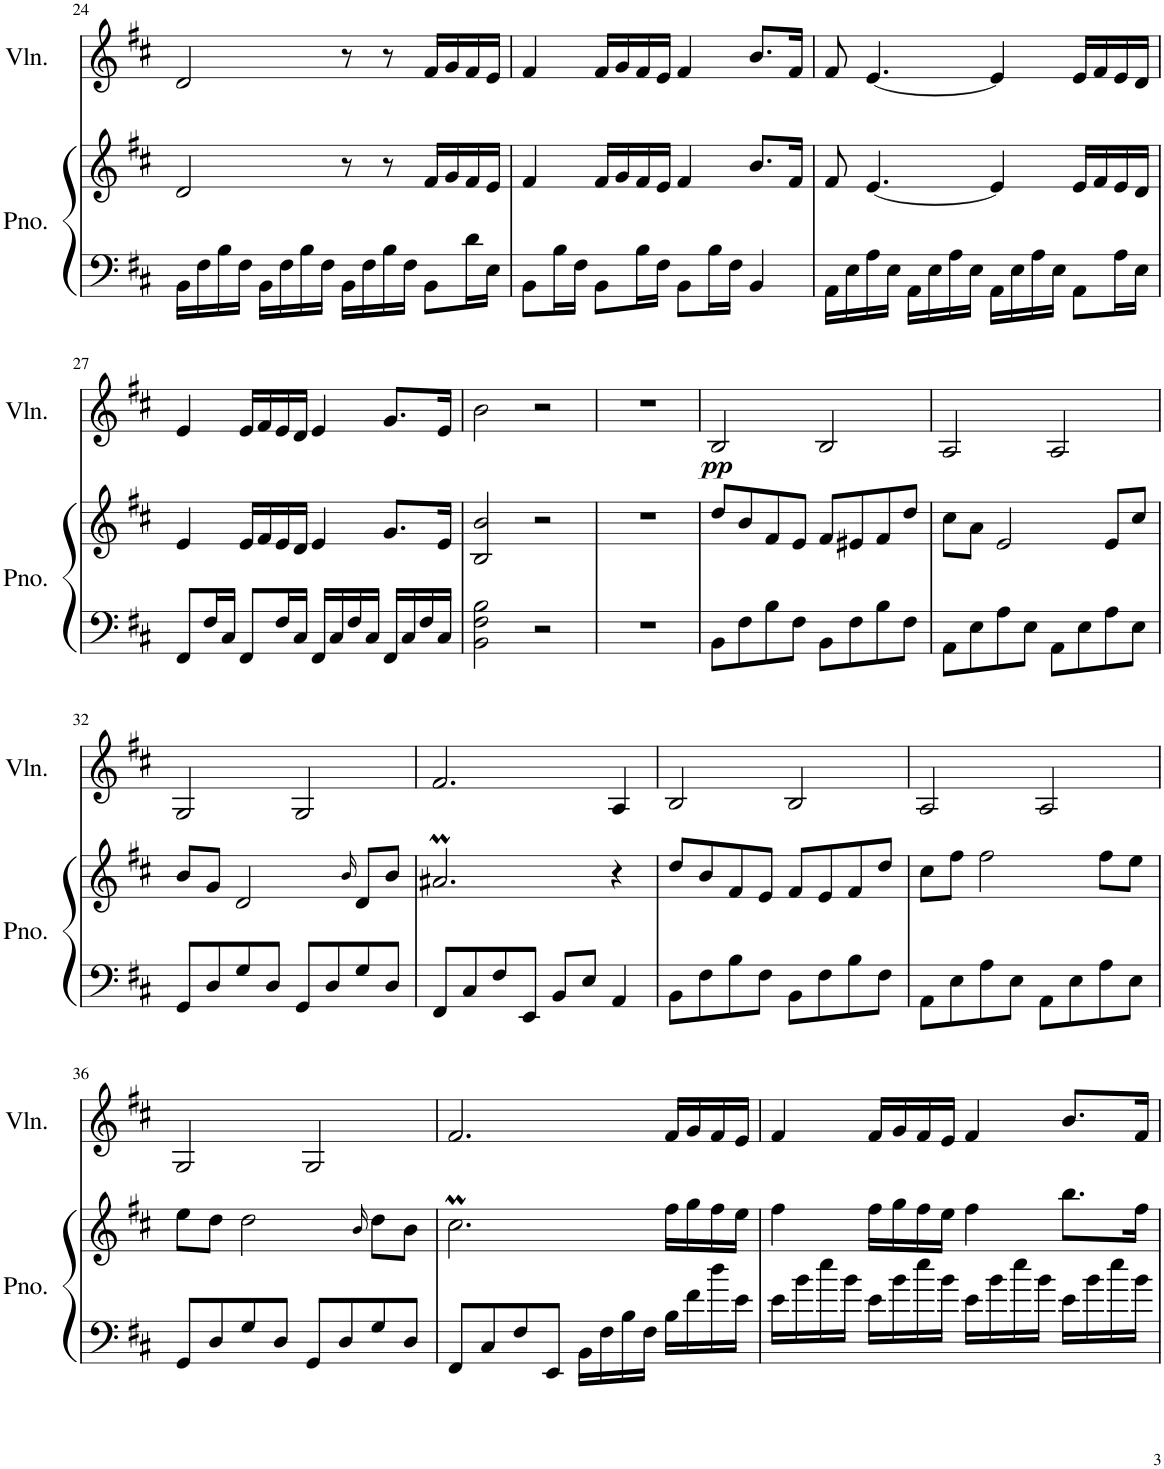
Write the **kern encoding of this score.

**kern	**kern	**kern	**dynam
*part2	*part2	*part1	*part1
*staff3	*staff2	*staff1	*staff1
*I"Piano	*	*I"Violin	*
*I'Pno.	*	*I'Vln.	*
!!LO:PB:g=z
*clefF4	*clefG2	*clefG2	*
*k[f#c#]	*k[f#c#]	*k[f#c#]	*
*M4/4	*M4/4	*M4/4	*
=24	=24	=24	=24
16BB\LL	2d/	2d/	.
16F#\	.	.	.
16B\	.	.	.
16F#\JJ	.	.	.
16BB\LL	.	.	.
16F#\	.	.	.
16B\	.	.	.
16F#\JJ	.	.	.
16BB\LL	8r	8r	.
16F#\	.	.	.
16B\	8r	8r	.
16F#\JJ	.	.	.
8BB\L	16f#/LL	16f#/LL	.
.	16g/	16g/	.
16d\L	16f#/	16f#/	.
16E\JJ	16e/JJ	16e/JJ	.
=25	=25	=25	=25
8BB\L	4f#/	4f#/	.
16B\L	.	.	.
16F#\JJ	.	.	.
8BB\L	16f#/LL	16f#/LL	.
.	16g/	16g/	.
16B\L	16f#/	16f#/	.
16F#\JJ	16e/JJ	16e/JJ	.
8BB\L	4f#/	4f#/	.
16B\L	.	.	.
16F#\JJ	.	.	.
4BB/	8.b/L	8.b/L	.
.	16f#/Jk	16f#/Jk	.
=26	=26	=26	=26
16AA\LL	8f#/	8f#/	.
16E\	.	.	.
16A\	[4.e/	[4.e/	.
16E\JJ	.	.	.
16AA\LL	.	.	.
16E\	.	.	.
16A\	.	.	.
16E\JJ	.	.	.
16AA\LL	4e/]	4e/]	.
16E\	.	.	.
16A\	.	.	.
16E\JJ	.	.	.
8AA\L	16e/LL	16e/LL	.
.	16f#/	16f#/	.
16A\L	16e/	16e/	.
16E\JJ	16d/JJ	16d/JJ	.
!!LO:LB:g=z
=27	=27	=27	=27
8FF#/L	4e/	4e/	.
16F#/L	.	.	.
16C#/JJ	.	.	.
8FF#/L	16e/LL	16e/LL	.
.	16f#/	16f#/	.
16F#/L	16e/	16e/	.
16C#/JJ	16d/JJ	16d/JJ	.
16FF#/LL	4e/	4e/	.
16C#/	.	.	.
16F#/	.	.	.
16C#/JJ	.	.	.
16FF#/LL	8.g/L	8.g/L	.
16C#/	.	.	.
16F#/	.	.	.
16C#/JJ	16e/Jk	16e/Jk	.
=28	=28	=28	=28
2BB\ 2F#\ 2B\	2B/ 2b/	2b\	.
2r	2r	2r	.
=29	=29	=29	=29
1r	1r	1r	.
=30	=30	=30	=30
!	!	!	!LO:DY:b
8BB\L	8dd/L	2B/	pp
8F#\	8b/	.	.
8B\	8f#/	.	.
8F#\J	8e/J	.	.
8BB\L	8f#/L	2B/	.
8F#\	8e#X/	.	.
8B\	8f#/	.	.
8F#\J	8dd/J	.	.
=31	=31	=31	=31
8AA\L	8cc#\L	2A/	.
8E\	8a\J	.	.
8A\	2e/	.	.
8E\J	.	.	.
8AA\L	.	2A/	.
8E\	.	.	.
8A\	8e/L	.	.
8E\J	8cc#/J	.	.
!!LO:LB:g=z
=32	=32	=32	=32
8GG/L	8b/L	2G/	.
8D/	8g/J	.	.
8G/	2d/	.	.
8D/J	.	.	.
8GG/L	.	2G/	.
8D/	.	.	.
.	16qb/	.	.
8G/	8d/L	.	.
8D/J	8b/J	.	.
=33	=33	=33	=33
8FF#/L	2.a#Xm/	2.f#/	.
8C#/	.	.	.
8F#/	.	.	.
8EE/J	.	.	.
8BB/L	.	.	.
8E/J	.	.	.
4AA/	4r	4A/	.
=34	=34	=34	=34
8BB\L	8dd/L	2B/	.
8F#\	8b/	.	.
8B\	8f#/	.	.
8F#\J	8e/J	.	.
8BB\L	8f#/L	2B/	.
8F#\	8e/	.	.
8B\	8f#/	.	.
8F#\J	8dd/J	.	.
=35	=35	=35	=35
8AA\L	8cc#\L	2A/	.
8E\	8ff#\J	.	.
8A\	2ff#\	.	.
8E\J	.	.	.
8AA\L	.	2A/	.
8E\	.	.	.
8A\	8ff#\L	.	.
8E\J	8ee\J	.	.
!!LO:LB:g=z
=36	=36	=36	=36
8GG/L	8ee\L	2G/	.
8D/	8dd\J	.	.
8G/	2dd\	.	.
8D/J	.	.	.
8GG/L	.	2G/	.
8D/	.	.	.
.	16qb/	.	.
8G/	8dd\L	.	.
8D/J	8b\J	.	.
=37	=37	=37	=37
8FF#/L	2.cc#m\	2.f#/	.
8C#/	.	.	.
8F#/	.	.	.
8EE/J	.	.	.
16BB\LL	.	.	.
16F#\	.	.	.
16B\	.	.	.
16F#\JJ	.	.	.
16B\LL	16ff#\LL	16f#/LL	.
16f#\	16gg\	16g/	.
16dd\	16ff#\	16f#/	.
16e\JJ	16ee\JJ	16e/JJ	.
=38	=38	=38	=38
16e\LL	4ff#\	4f#/	.
16b\	.	.	.
16ee\	.	.	.
16b\JJ	.	.	.
16e\LL	16ff#\LL	16f#/LL	.
16b\	16gg\	16g/	.
16ee\	16ff#\	16f#/	.
16b\JJ	16ee\JJ	16e/JJ	.
16e\LL	4ff#\	4f#/	.
16b\	.	.	.
16ee\	.	.	.
16b\JJ	.	.	.
16e\LL	8.bb\L	8.b/L	.
16b\	.	.	.
16ee\	.	.	.
16b\JJ	16ff#\Jk	16f#/Jk	.
=	=	=	=
*-	*-	*-	*-
